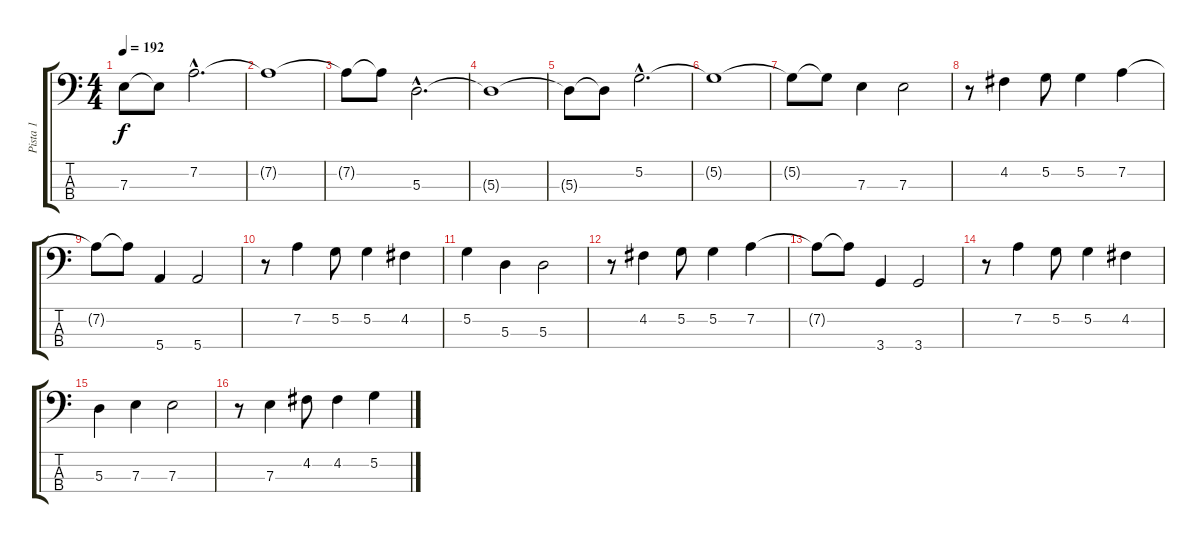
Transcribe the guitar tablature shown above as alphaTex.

\track ("Pista 1" "Pista 1") {instrument electricbassfinger}
\staff {score tabs}
\tuning (G2 D2 A1 E1) {hide}
\ts (4 4)
\tempo 192
\clef f4
\ks c
7.3{t}.8{dy f} 7.3{t}.8 7.2{hac}.2{d} |
7.2{t}.1 |
7.2{t}.8 7.2{t}.8 5.3{hac}.2{d} |
5.3{t}.1 |
5.3{t}.8 5.3{t}.8 5.2{hac}.2{d} |
5.2{t}.1 |
5.2{t}.8 5.2{t}.8 7.3.4 7.3.2 |
r.8 4.2.4 5.2.8 5.2.4 7.2.4 |
7.2{t}.8 7.2{t}.8 5.4.4 5.4.2 |
r.8 7.2.4 5.2.8 5.2.4 4.2.4 |
5.2.4 5.3.4 5.3.2 |
r.8 4.2.4 5.2.8 5.2.4 7.2.4 |
7.2{t}.8 7.2{t}.8 3.4.4 3.4.2 |
r.8 7.2.4 5.2.8 5.2.4 4.2.4 |
5.3.4 7.3.4 7.3.2 |
r.8 7.3.4 4.2.8 4.2.4 5.2.4
